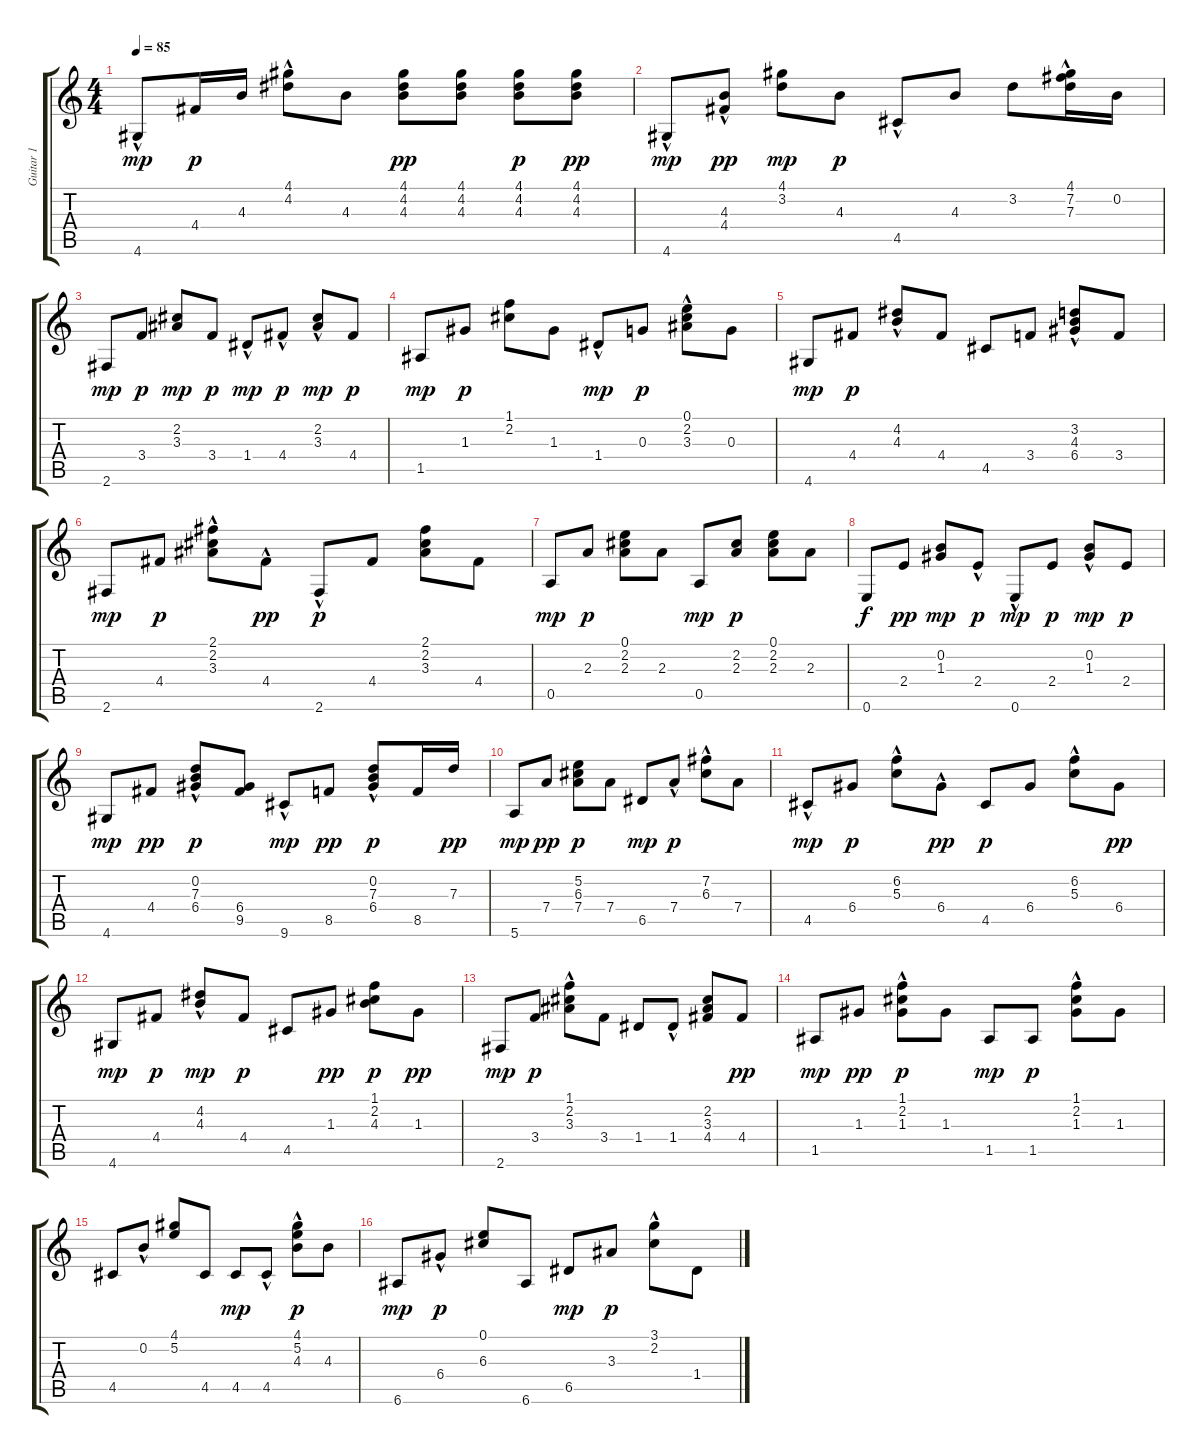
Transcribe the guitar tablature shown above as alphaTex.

\track ("Guitar 1" "Guitar 1") {instrument acousticguitarnylon}
\staff {score tabs}
\tuning (E4 B3 G3 D3 A2 E2) {hide}
\ts (4 4)
\tempo 85
\clef g2
\ks c
4.6{hac}.8{dy mp} 4.4.16{dy p} 4.3.16 (4.1{hac} 4.2).8 4.3.8 (4.1 4.2 4.3).8{dy pp} (4.1 4.2 4.3).8 (4.1 4.2 4.3).8{dy p} (4.1 4.2 4.3).8{dy pp} |
4.6{hac}.8{dy mp} (4.3 4.4{hac}).8{dy pp} (4.1 3.2).8{dy mp} 4.3.8{dy p} 4.5{hac}.8 4.3.8 3.2.8 (4.1{hac} 7.2 7.3{hac}).16 0.2.16 |
2.6.8{dy mp} 3.4.8{dy p} (2.2 3.3).8{dy mp} 3.4.8{dy p} 1.4{hac}.8{dy mp} 4.4{hac}.8{dy p} (2.2{hac} 3.3{hac}).8{dy mp} 4.4.8{dy p} |
1.5.8{dy mp} 1.3.8{dy p} (1.1 2.2).8 1.3.8 1.4{hac}.8{dy mp} 0.3.8{dy p} (0.1{hac} 2.2{hac} 3.3).8 0.3.8 |
4.6.8{dy mp} 4.4.8{dy p} (4.2{hac} 4.3{hac}).8 4.4.8 4.5.8 3.4.8 (3.2{hac} 4.3 6.4).8 3.4.8 |
2.6.8{dy mp} 4.4.8{dy p} (2.1{hac} 2.2 3.3).8 4.4{hac}.8{dy pp} 2.6{hac}.8{dy p} 4.4.8 (2.1 2.2 3.3).8 4.4.8 |
0.5.8{dy mp} 2.3.8{dy p} (0.1 2.2 2.3).8 2.3.8 0.5.8{dy mp} (2.2 2.3).8{dy p} (0.1 2.2 2.3).8 2.3.8 |
0.6.8{dy f} 2.4.8{dy pp} (0.2 1.3).8{dy mp} 2.4{hac}.8{dy p} 0.6{hac}.8{dy mp} 2.4.8{dy p} (0.2{hac} 1.3{hac}).8{dy mp} 2.4.8{dy p} |
4.6.8{dy mp} 4.4.8{dy pp} (0.2{hac} 7.3{hac} 6.4).8{dy p} (6.4 9.5).8 9.6{hac}.8{dy mp} 8.5.8{dy pp} (0.2{hac} 7.3{hac} 6.4{hac}).8{dy p} 8.5.16 7.3.16{dy pp} |
5.6.8{dy mp} 7.4.8{dy pp} (5.2 6.3 7.4).8{dy p} 7.4.8 6.5.8{dy mp} 7.4{hac}.8{dy p} (7.2{hac} 6.3{hac}).8 7.4.8 |
4.5{hac}.8{dy mp} 6.4.8{dy p} (6.2 5.3{hac}).8 6.4{hac}.8{dy pp} 4.5.8{dy p} 6.4.8 (6.2{hac} 5.3).8 6.4.8{dy pp} |
4.6.8{dy mp} 4.4.8{dy p} (4.2{hac} 4.3{hac}).8{dy mp} 4.4.8{dy p} 4.5.8 1.3.8{dy pp} (1.1 2.2 4.3).8{dy p} 1.3.8{dy pp} |
2.6.8{dy mp} 3.4.8{dy p} (1.1{hac} 2.2 3.3).8 3.4.8 1.4.8 1.4{hac}.8 (2.2 3.3 4.4).8 4.4.8{dy pp} |
1.5.8{dy mp} 1.3.8{dy pp} (1.1{hac} 2.2 1.3).8{dy p} 1.3.8 1.5.8{dy mp} 1.5.8{dy p} (1.1{hac} 2.2 1.3{hac}).8 1.3.8 |
4.5.8 0.2{hac}.8 (4.1 5.2).8 4.5.8 4.5.8{dy mp} 4.5{hac}.8 (4.1{hac} 5.2{hac} 4.3).8{dy p} 4.3.8 |
6.6.8{dy mp} 6.4{hac}.8{dy p} (0.1 6.3).8 6.6.8 6.5.8{dy mp} 3.3.8{dy p} (3.1{hac} 2.2{hac}).8 1.4.8
